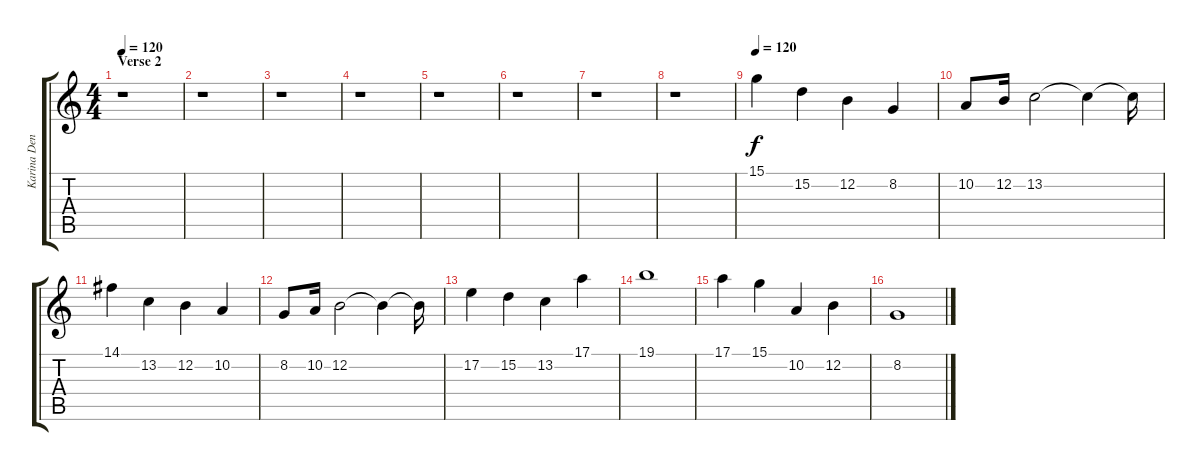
\track ("Karina Denike" "Karina Den") {instrument vibraphone}
\staff {score tabs}
\tuning (E4 B3 G3 D3 A2 E2) {hide}
\ts (4 4)
\section ("" "Verse 2")
\tempo 120
\clef g2
\ks c
r.1{dy f} |
r.1 |
r.1 |
r.1 |
r.1 |
r.1 |
r.1 |
r.1 |
\tempo 120
15.1.4 15.2.4 12.2.4 8.2.4 |
10.2.8 12.2.16 13.2.2 13.2{t}.4 13.2{t}.16 |
14.1.4 13.2.4 12.2.4 10.2.4 |
8.2.8 10.2.16 12.2.2 12.2{t}.4 12.2{t}.16 |
17.2.4 15.2.4 13.2.4 17.1.4 |
19.1.1 |
17.1.4 15.1.4 10.2.4 12.2.4 |
8.2.1
